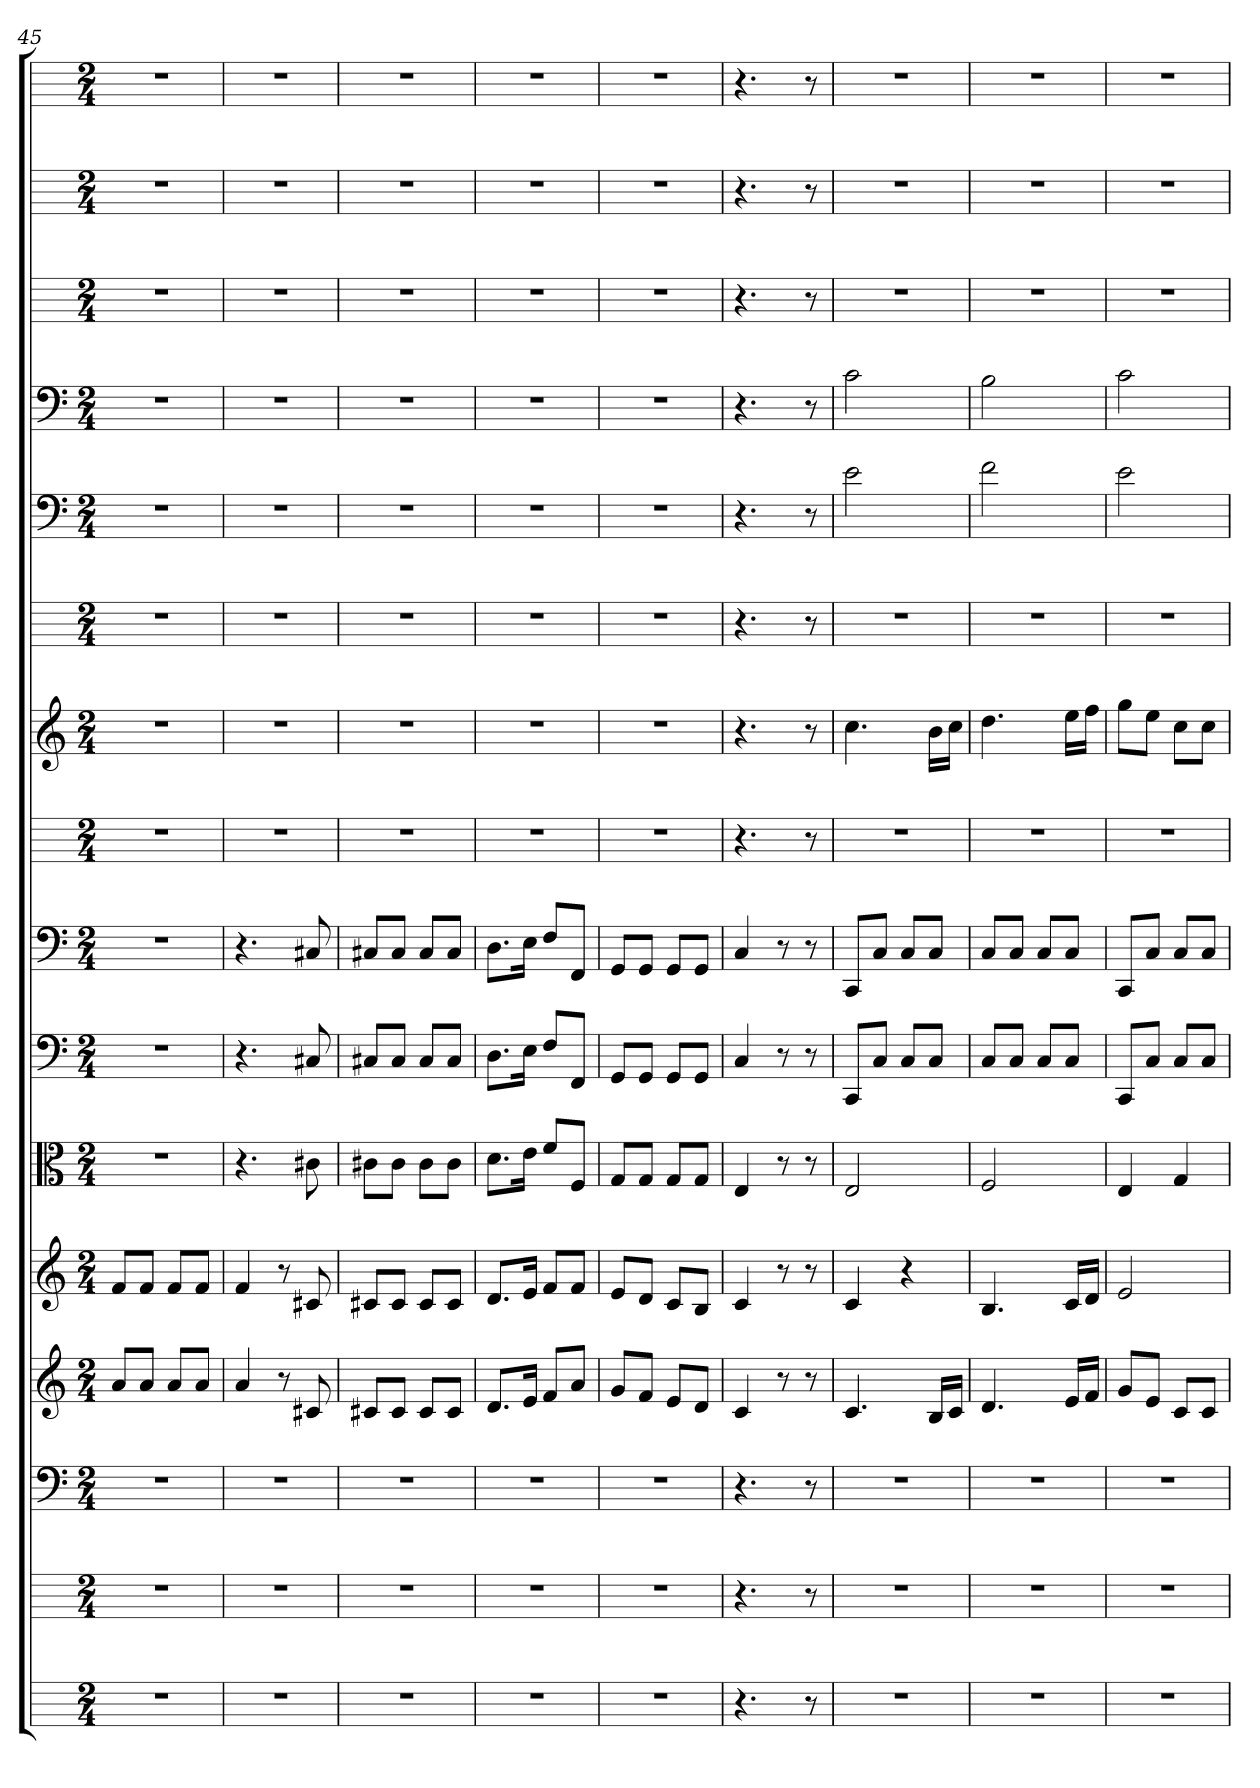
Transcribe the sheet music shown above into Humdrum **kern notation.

**kern	**kern	**kern	**kern	**kern	**kern	**kern	**kern	**kern	**kern	**kern	**kern	**kern	**kern	**kern	**kern
*part16	*part15	*part14	*part13	*part12	*part11	*part10	*part9	*part8	*part7	*part6	*part5	*part4	*part3	*part2	*part1
*staff16	*staff15	*staff14	*staff13	*staff12	*staff11	*staff10	*staff9	*staff8	*staff7	*staff6	*staff5	*staff4	*staff3	*staff2	*staff1
*	*	*clefF4	*	*	*clefC3	*clefF4	*clefF4	*	*	*	*clefF4	*clefF4	*	*	*
*k[]	*k[]	*k[]	*k[]	*k[]	*k[]	*k[]	*k[]	*k[]	*k[]	*k[]	*k[]	*k[]	*k[]	*k[]	*k[]
*C:	*C:	*C:	*C:	*C:	*C:	*C:	*C:	*C:	*C:	*C:	*C:	*C:	*C:	*C:	*C:
*M2/4	*M2/4	*M2/4	*M2/4	*M2/4	*M2/4	*M2/4	*M2/4	*M2/4	*M2/4	*M2/4	*M2/4	*M2/4	*M2/4	*M2/4	*M2/4
=45	=45	=45	=45	=45	=45	=45	=45	=45	=45	=45	=45	=45	=45	=45	=45
2r	2r	2r	8aL	8fL	2r	2r	2r	2r	2r	2r	2r	2r	2r	2r	2r
.	.	.	8aJ	8fJ	.	.	.	.	.	.	.	.	.	.	.
.	.	.	8aL	8fL	.	.	.	.	.	.	.	.	.	.	.
.	.	.	8aJ	8fJ	.	.	.	.	.	.	.	.	.	.	.
=46	=46	=46	=46	=46	=46	=46	=46	=46	=46	=46	=46	=46	=46	=46	=46
2r	2r	2r	4a	4f	4.r	4.r	4.r	2r	2r	2r	2r	2r	2r	2r	2r
.	.	.	8r	8r	.	.	.	.	.	.	.	.	.	.	.
.	.	.	8c#X	8c#X	8c#X	8C#X	8C#X	.	.	.	.	.	.	.	.
=47	=47	=47	=47	=47	=47	=47	=47	=47	=47	=47	=47	=47	=47	=47	=47
2r	2r	2r	8c#XL	8c#XL	8c#X\L	8C#X/L	8C#X/L	2r	2r	2r	2r	2r	2r	2r	2r
.	.	.	8c#J	8c#J	8c#\J	8C#/J	8C#/J	.	.	.	.	.	.	.	.
.	.	.	8c#L	8c#L	8c#\L	8C#/L	8C#/L	.	.	.	.	.	.	.	.
.	.	.	8c#J	8c#J	8c#\J	8C#/J	8C#/J	.	.	.	.	.	.	.	.
=48	=48	=48	=48	=48	=48	=48	=48	=48	=48	=48	=48	=48	=48	=48	=48
2r	2r	2r	8.dL	8.dL	8.d\L	8.D\L	8.D\L	2r	2r	2r	2r	2r	2r	2r	2r
.	.	.	16eJk	16eJk	16e\Jk	16E\Jk	16E\Jk	.	.	.	.	.	.	.	.
.	.	.	8fL	8fL	8f/L	8F/L	8F/L	.	.	.	.	.	.	.	.
.	.	.	8aJ	8fJ	8F/J	8FF/J	8FF/J	.	.	.	.	.	.	.	.
=49	=49	=49	=49	=49	=49	=49	=49	=49	=49	=49	=49	=49	=49	=49	=49
2r	2r	2r	8gL	8eL	8G/L	8GG/L	8GG/L	2r	2r	2r	2r	2r	2r	2r	2r
.	.	.	8fJ	8dJ	8G/J	8GG/J	8GG/J	.	.	.	.	.	.	.	.
.	.	.	8eL	8cL	8G/L	8GG/L	8GG/L	.	.	.	.	.	.	.	.
.	.	.	8dJ	8BJ	8G/J	8GG/J	8GG/J	.	.	.	.	.	.	.	.
=50	=50	=50	=50	=50	=50	=50	=50	=50	=50	=50	=50	=50	=50	=50	=50
4.r	4.r	4.r	4c	4c	4E	4C	4C	4.r	4.r	4.r	4.r	4.r	4.r	4.r	4.r
.	.	.	8r	8r	8r	8r	8r	.	.	.	.	.	.	.	.
8r	8r	8r	8r	8r	8r	8r	8r	8r	8r	8r	8r	8r	8r	8r	8r
=51	=51	=51	=51	=51	=51	=51	=51	=51	=51	=51	=51	=51	=51	=51	=51
2r	2r	2r	4.c	4c	2E	8CC/L	8CC/L	2r	4.cc	2r	2e	2c	2r	2r	2r
.	.	.	.	.	.	8C/J	8C/J	.	.	.	.	.	.	.	.
.	.	.	.	4r	.	8C/L	8C/L	.	.	.	.	.	.	.	.
.	.	.	16BLL	.	.	8C/J	8C/J	.	16bLL	.	.	.	.	.	.
.	.	.	16cJJ	.	.	.	.	.	16ccJJ	.	.	.	.	.	.
=52	=52	=52	=52	=52	=52	=52	=52	=52	=52	=52	=52	=52	=52	=52	=52
2r	2r	2r	4.d	4.B	2F	8C/L	8C/L	2r	4.dd	2r	2f	2B	2r	2r	2r
.	.	.	.	.	.	8C/J	8C/J	.	.	.	.	.	.	.	.
.	.	.	.	.	.	8C/L	8C/L	.	.	.	.	.	.	.	.
.	.	.	16eLL	16cLL	.	8C/J	8C/J	.	16eeLL	.	.	.	.	.	.
.	.	.	16fJJ	16dJJ	.	.	.	.	16ffJJ	.	.	.	.	.	.
=53	=53	=53	=53	=53	=53	=53	=53	=53	=53	=53	=53	=53	=53	=53	=53
2r	2r	2r	8gL	2e	4E	8CC/L	8CC/L	2r	8ggL	2r	2e	2c	2r	2r	2r
.	.	.	8eJ	.	.	8C/J	8C/J	.	8eeJ	.	.	.	.	.	.
.	.	.	8cL	.	4G	8C/L	8C/L	.	8ccL	.	.	.	.	.	.
.	.	.	8cJ	.	.	8C/J	8C/J	.	8ccJ	.	.	.	.	.	.
=	=	=	=	=	=	=	=	=	=	=	=	=	=	=	=
*-	*-	*-	*-	*-	*-	*-	*-	*-	*-	*-	*-	*-	*-	*-	*-
